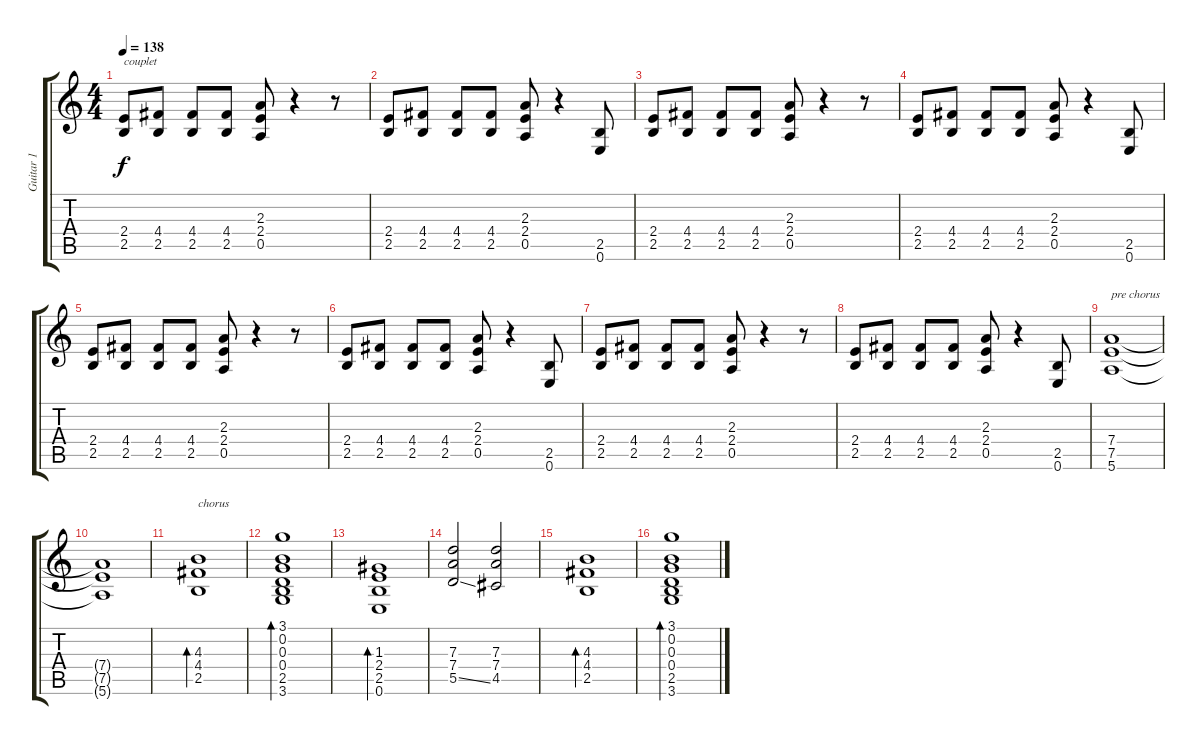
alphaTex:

\track ("Guitar 1" "Guitar 1") {instrument electricguitarclean}
\staff {score tabs}
\tuning (E4 B3 G3 D3 A2 E2) {hide}
\ts (4 4)
\tempo 138
\clef g2
\ks c
(2.4 2.5).8{txt "couplet" dy f} (4.4 2.5).8 (4.4 2.5).8 (4.4 2.5).8 (2.3 2.4 0.5).8 r.4 r.8 |
(2.4 2.5).8 (4.4 2.5).8 (4.4 2.5).8 (4.4 2.5).8 (2.3 2.4 0.5).8 r.4 (2.5 0.6).8 |
(2.4 2.5).8 (4.4 2.5).8 (4.4 2.5).8 (4.4 2.5).8 (2.3 2.4 0.5).8 r.4 r.8 |
(2.4 2.5).8 (4.4 2.5).8 (4.4 2.5).8 (4.4 2.5).8 (2.3 2.4 0.5).8 r.4 (2.5 0.6).8 |
(2.4 2.5).8 (4.4 2.5).8 (4.4 2.5).8 (4.4 2.5).8 (2.3 2.4 0.5).8 r.4 r.8 |
(2.4 2.5).8 (4.4 2.5).8 (4.4 2.5).8 (4.4 2.5).8 (2.3 2.4 0.5).8 r.4 (2.5 0.6).8 |
(2.4 2.5).8 (4.4 2.5).8 (4.4 2.5).8 (4.4 2.5).8 (2.3 2.4 0.5).8 r.4 r.8 |
(2.4 2.5).8 (4.4 2.5).8 (4.4 2.5).8 (4.4 2.5).8 (2.3 2.4 0.5).8 r.4 (2.5 0.6).8 |
(7.4 7.5 5.6).1{txt "pre chorus"} |
(7.4{t} 7.5{t} 5.6{t}).1 |
(4.3 4.4 2.5).1{bd 480 txt "chorus" instrument electricguitarclean} |
(3.1 0.2 0.3 0.4 2.5 3.6).1{bd 480} |
(1.3 2.4 2.5 0.6).1{bd 480} |
(7.3 7.4 5.5{ss}).2 (7.3 7.4 4.5).2 |
(4.3 4.4 2.5).1{bd 480} |
(3.1 0.2 0.3 0.4 2.5 3.6).1{bd 480}
